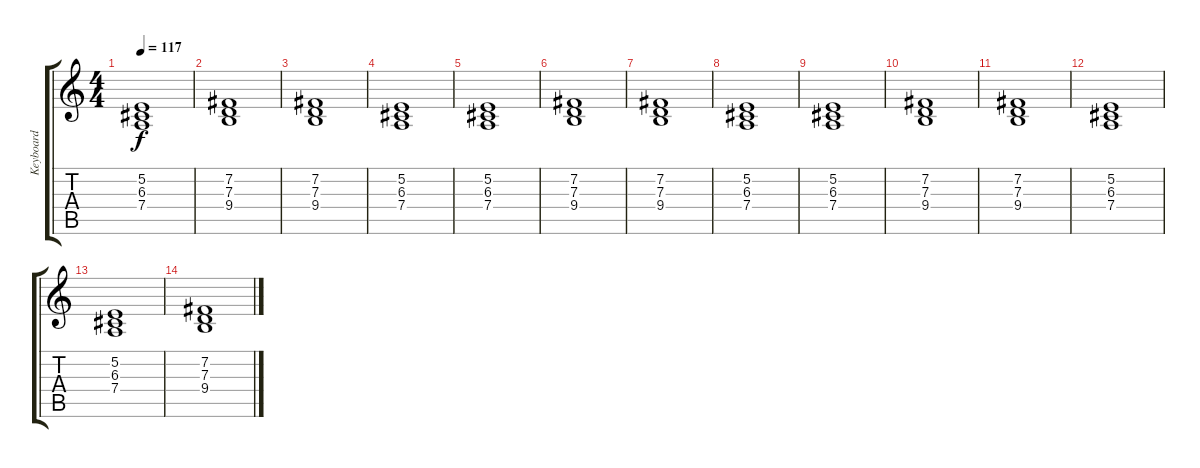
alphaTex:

\track ("Keyboard" "Keyboard") {instrument pad2warm}
\staff {score tabs}
\tuning (E4 B3 G3 D3 A2 E2) {hide}
\ts (4 4)
\tempo 117
\clef g2
\ks c
(5.2 6.3 7.4).1{dy f} |
(7.2 7.3 9.4).1 |
(7.2 7.3 9.4).1 |
(5.2 6.3 7.4).1 |
(5.2 6.3 7.4).1 |
(7.2 7.3 9.4).1 |
(7.2 7.3 9.4).1 |
(5.2 6.3 7.4).1 |
(5.2 6.3 7.4).1 |
(7.2 7.3 9.4).1 |
(7.2 7.3 9.4).1 |
(5.2 6.3 7.4).1 |
(5.2 6.3 7.4).1 |
(7.2 7.3 9.4).1
